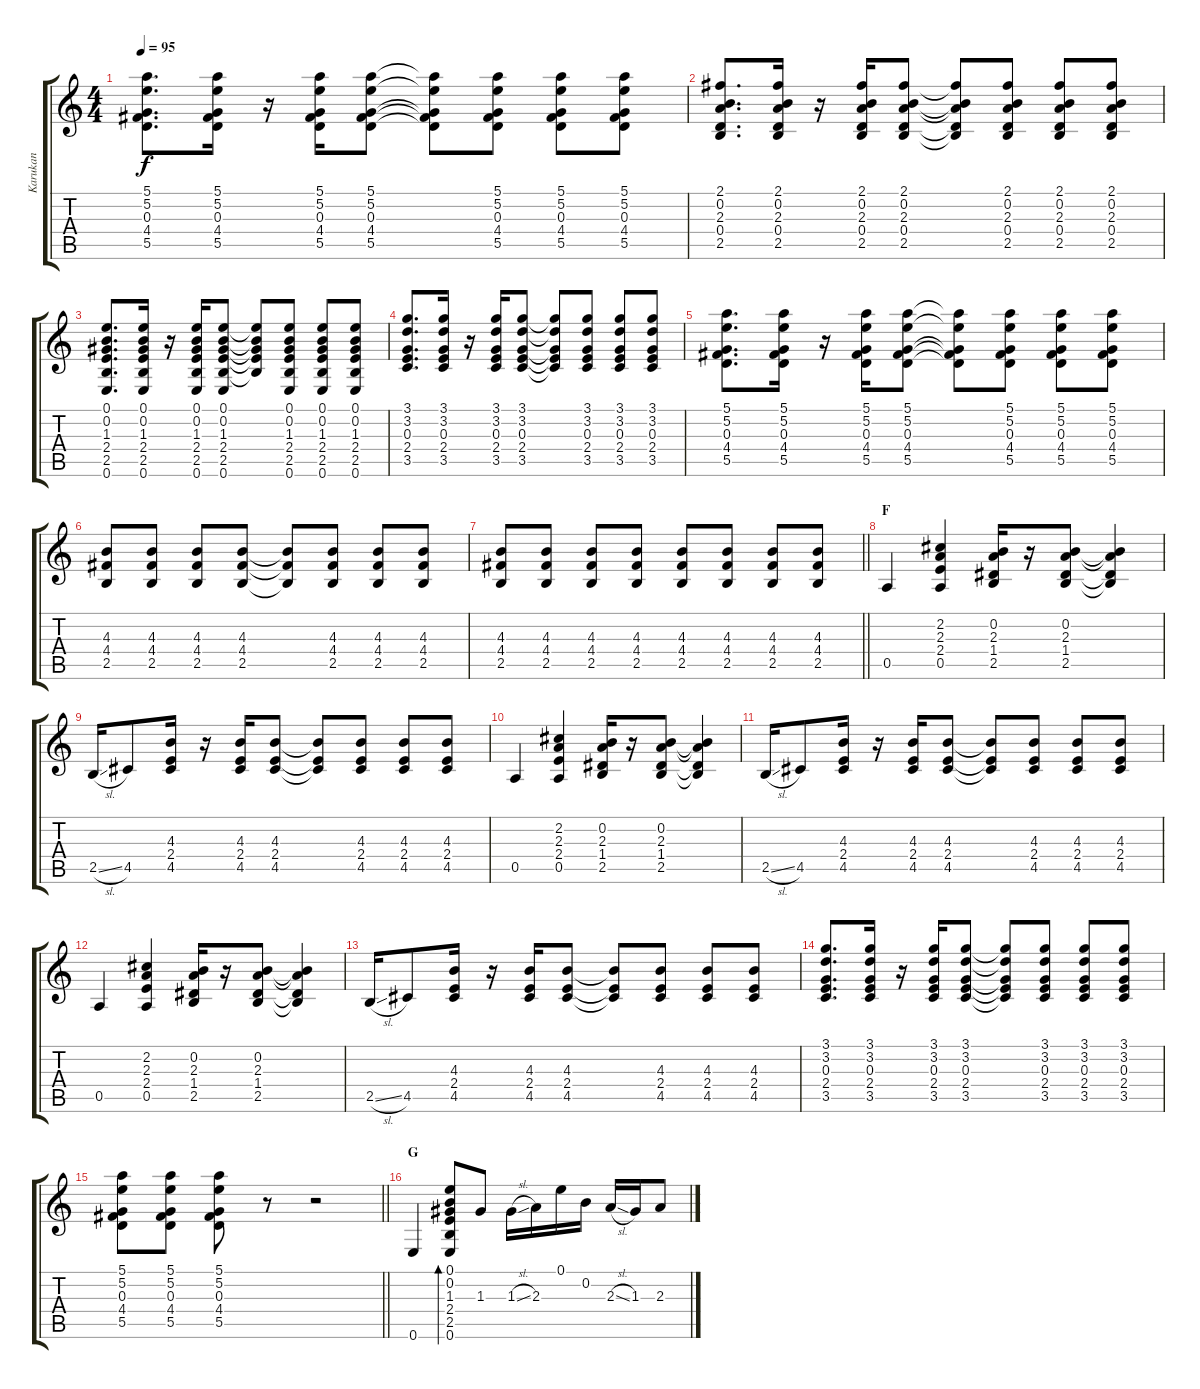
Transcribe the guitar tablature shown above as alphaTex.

\track ("Karukan" "Karukan") {instrument electricguitarclean}
\staff {score tabs}
\tuning (E4 B3 G3 D3 A2 E2) {hide}
\ts (4 4)
\tempo 95
\clef g2
\ks c
(5.1 5.2 0.3 4.4 5.5).8{d dy f} (5.1 5.2 0.3 4.4 5.5).16 r.16 (5.1 5.2 0.3 4.4 5.5).16 (5.1 5.2 0.3 4.4 5.5).8 (5.1{t} 5.2{t} 0.3{t} 4.4{t} 5.5{t}).8 (5.1 5.2 0.3 4.4 5.5).8 (5.1 5.2 0.3 4.4 5.5).8 (5.1 5.2 0.3 4.4 5.5).8 |
(2.1 0.2 2.3 0.4 2.5).8{d} (2.1 0.2 2.3 0.4 2.5).16 r.16 (2.1 0.2 2.3 0.4 2.5).16 (2.1 0.2 2.3 0.4 2.5).8 (2.1{t} 0.2{t} 2.3{t} 0.4{t} 2.5{t}).8 (2.1 0.2 2.3 0.4 2.5).8 (2.1 0.2 2.3 0.4 2.5).8 (2.1 0.2 2.3 0.4 2.5).8 |
(0.1 0.2 1.3 2.4 2.5 0.6).8{d} (0.1 0.2 1.3 2.4 2.5 0.6).16 r.16 (0.1 0.2 1.3 2.4 2.5 0.6).16 (0.1 0.2 1.3 2.4 2.5 0.6).8 (0.1{t} 0.2{t} 1.3{t} 2.4{t} 2.5{t}).8 (0.1 0.2 1.3 2.4 2.5 0.6).8 (0.1 0.2 1.3 2.4 2.5 0.6).8 (0.1 0.2 1.3 2.4 2.5 0.6).8 |
(3.1 3.2 0.3 2.4 3.5).8{d} (3.1 3.2 0.3 2.4 3.5).16 r.16 (3.1 3.2 0.3 2.4 3.5).16 (3.1 3.2 0.3 2.4 3.5).8 (3.1{t} 3.2{t} 0.3{t} 2.4{t} 3.5{t}).8 (3.1 3.2 0.3 2.4 3.5).8 (3.1 3.2 0.3 2.4 3.5).8 (3.1 3.2 0.3 2.4 3.5).8 |
(5.1 5.2 0.3 4.4 5.5).8{d} (5.1 5.2 0.3 4.4 5.5).16 r.16 (5.1 5.2 0.3 4.4 5.5).16 (5.1 5.2 0.3 4.4 5.5).8 (5.1{t} 5.2{t} 0.3{t} 4.4{t} 5.5{t}).8 (5.1 5.2 0.3 4.4 5.5).8 (5.1 5.2 0.3 4.4 5.5).8 (5.1 5.2 0.3 4.4 5.5).8 |
(4.3 4.4 2.5).8 (4.3 4.4 2.5).8 (4.3 4.4 2.5).8 (4.3 4.4 2.5).8 (4.3{t} 4.4{t} 2.5{t}).8 (4.3 4.4 2.5).8 (4.3 4.4 2.5).8 (4.3 4.4 2.5).8 |
\barLineRight lightlight
(4.3 4.4 2.5).8 (4.3 4.4 2.5).8 (4.3 4.4 2.5).8 (4.3 4.4 2.5).8 (4.3 4.4 2.5).8 (4.3 4.4 2.5).8 (4.3 4.4 2.5).8 (4.3 4.4 2.5).8 |
\section ("" "F")
0.5.4 (2.2 2.3 2.4 0.5).4 (0.2 2.3 1.4 2.5).16 r.16 (0.2 2.3 1.4 2.5).8 (0.2{t} 2.3{t} 1.4{t} 2.5{t}).4 |
2.5{sl}.16 4.5.8 (4.3 2.4 4.5).16 r.16 (4.3 2.4 4.5).16 (4.3 2.4 4.5).8 (4.3{t} 2.4{t} 4.5{t}).8 (4.3 2.4 4.5).8 (4.3 2.4 4.5).8 (4.3 2.4 4.5).8 |
0.5.4 (2.2 2.3 2.4 0.5).4 (0.2 2.3 1.4 2.5).16 r.16 (0.2 2.3 1.4 2.5).8 (0.2{t} 2.3{t} 1.4{t} 2.5{t}).4 |
2.5{sl}.16 4.5.8 (4.3 2.4 4.5).16 r.16 (4.3 2.4 4.5).16 (4.3 2.4 4.5).8 (4.3{t} 2.4{t} 4.5{t}).8 (4.3 2.4 4.5).8 (4.3 2.4 4.5).8 (4.3 2.4 4.5).8 |
0.5.4 (2.2 2.3 2.4 0.5).4 (0.2 2.3 1.4 2.5).16 r.16 (0.2 2.3 1.4 2.5).8 (0.2{t} 2.3{t} 1.4{t} 2.5{t}).4 |
2.5{sl}.16 4.5.8 (4.3 2.4 4.5).16 r.16 (4.3 2.4 4.5).16 (4.3 2.4 4.5).8 (4.3{t} 2.4{t} 4.5{t}).8 (4.3 2.4 4.5).8 (4.3 2.4 4.5).8 (4.3 2.4 4.5).8 |
(3.1 3.2 0.3 2.4 3.5).8{d} (3.1 3.2 0.3 2.4 3.5).16 r.16 (3.1 3.2 0.3 2.4 3.5).16 (3.1 3.2 0.3 2.4 3.5).8 (3.1{t} 3.2{t} 0.3{t} 2.4{t} 3.5{t}).8 (3.1 3.2 0.3 2.4 3.5).8 (3.1 3.2 0.3 2.4 3.5).8 (3.1 3.2 0.3 2.4 3.5).8 |
\barLineRight lightlight
(5.1 5.2 0.3 4.4 5.5).8 (5.1 5.2 0.3 4.4 5.5).8 (5.1 5.2 0.3 4.4 5.5).8 r.8 r.2 |
\section ("" "G")
0.6.4 (0.1 0.2 1.3 2.4 2.5 0.6).8{bd 240} 1.3.8 1.3{sl}.16 2.3.16 0.1.16 0.2.16 2.3{sl}.16 1.3.16 2.3.8
